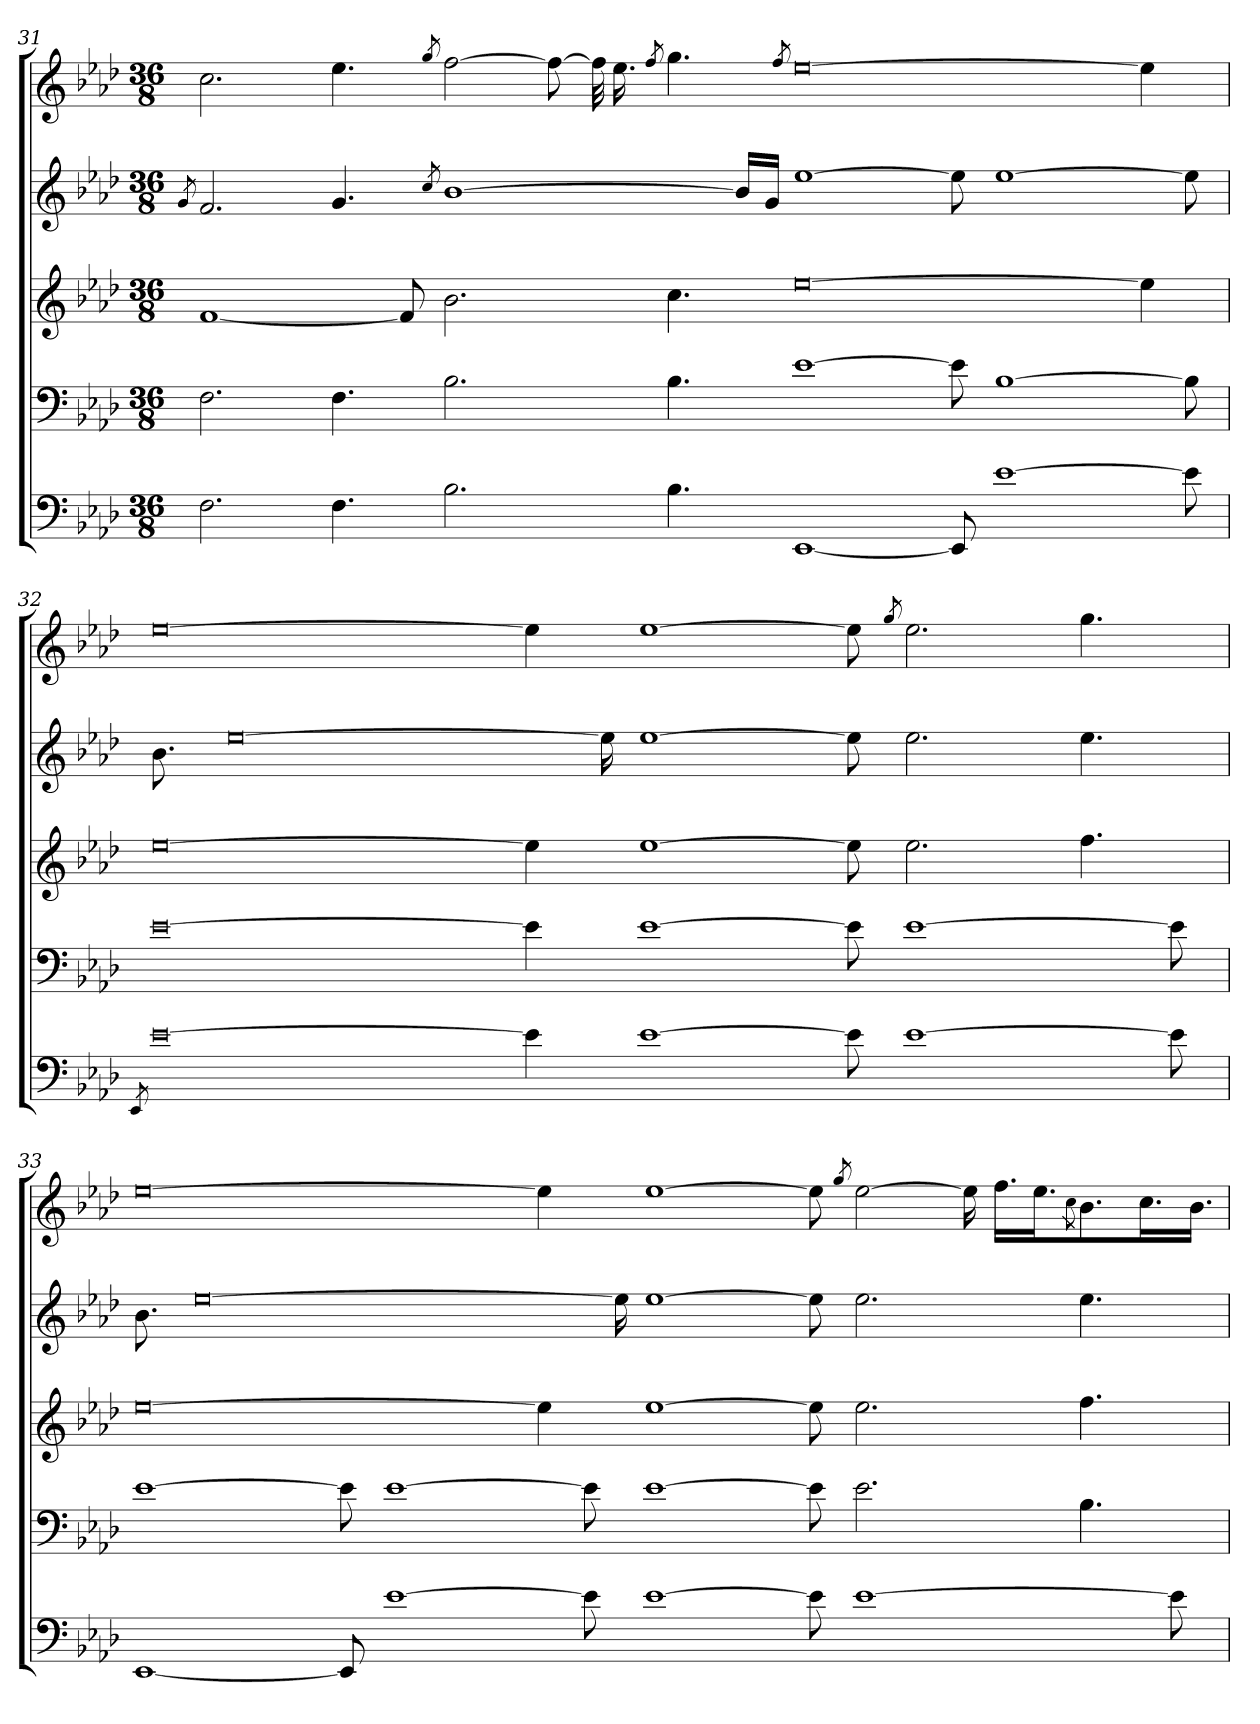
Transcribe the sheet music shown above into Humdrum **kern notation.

**kern	**kern	**kern	**kern	**kern
*part5	*part4	*part3	*part2	*part1
*staff5	*staff4	*staff3	*staff2	*staff1
*clefF4	*clefF4	*clefG2	*clefG2	*clefG2
*k[b-e-a-d-]	*k[b-e-a-d-]	*k[b-e-a-d-]	*k[b-e-a-d-]	*k[b-e-a-d-]
*M36/8	*M36/8	*M36/8	*M36/8	*M36/8
=31	=31	=31	=31	=31
.	.	.	8qg	.
2.F	2.F	[1f	2.f	2.cc
4.F	4.F	.	4.g	4.ee-
.	.	8f]	.	.
.	.	.	8qcc	8qgg
2.B-	2.B-	2.b-	[1b-	[2ff
.	.	.	.	8ff_
.	.	.	.	32ff]
.	.	.	.	16.ee-
.	.	.	.	8qff
4.B-	4.B-	4.cc	.	4.gg
.	.	.	16b-/LL]	.
.	.	.	16g/JJ	.
.	.	.	.	8qff
[1EE-	[1e-	[0ee-	[1ee-	[0ee-
8EE-]	8e-]	.	8ee-]	.
[1e-	[1B-	.	[1ee-	.
.	.	4ee-]	.	4ee-]
8e-]	8B-]	.	8ee-]	.
=32	=32	=32	=32	=32
8qEE-	.	.	.	.
[0e-	[0e-	[0ee-	8.b-	[0ee-
.	.	.	[0ee-	.
4e-]	4e-]	4ee-]	.	4ee-]
.	.	.	16ee-]	.
[1e-	[1e-	[1ee-	[1ee-	[1ee-
8e-]	8e-]	8ee-]	8ee-]	8ee-]
.	.	.	.	8qgg
[1e-	[1e-	2.ee-	2.ee-	2.ee-
.	.	4.ff	4.ee-	4.gg
8e-]	8e-]	.	.	.
=33	=33	=33	=33	=33
[1EE-	[1e-	[0ee-	8.b-	[0ee-
.	.	.	[0ee-	.
8EE-]	8e-]	.	.	.
[1e-	[1e-	.	.	.
.	.	4ee-]	.	4ee-]
8e-]	8e-]	.	.	.
.	.	.	16ee-]	.
[1e-	[1e-	[1ee-	[1ee-	[1ee-
8e-]	8e-]	8ee-]	8ee-]	8ee-]
.	.	.	.	8qgg
[1e-	2.e-	2.ee-	2.ee-	[2ee-
.	.	.	.	16ee-]
.	.	.	.	16.ff\LL
.	.	.	.	16.ee-\J
.	.	.	.	8qcc\
.	4.B-	4.ff	4.ee-	8.b-\
.	.	.	.	16.cc\L
8e-]	.	.	.	.
.	.	.	.	16.b-\JJ
=	=	=	=	=
*-	*-	*-	*-	*-
